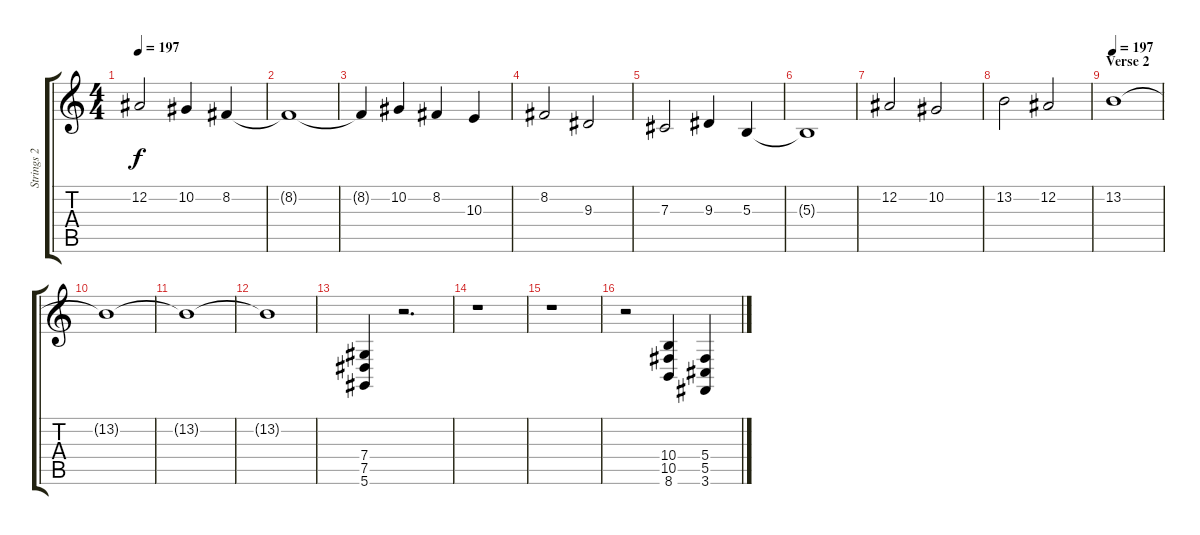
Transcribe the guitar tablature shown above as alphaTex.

\track ("Strings 2" "Strings 2") {instrument stringensemble1}
\staff {score tabs}
\tuning (Eb4 Bb3 Gb3 Db3 Ab2 Eb2) {hide}
\ts (4 4)
\tempo 197
\clef g2
\ks c
12.2.2{dy f} 10.2.4 8.2.4 |
8.2{t}.1 |
8.2{t}.4 10.2.4 8.2.4 10.3.4 |
8.2.2 9.3.2 |
7.3.2 9.3.4 5.3.4 |
5.3{t}.1 |
12.2.2 10.2.2 |
13.2.2 12.2.2 |
\section ("" "Verse 2")
\tempo 197
13.2.1 |
13.2{t}.1 |
13.2{t}.1 |
13.2{t}.1{volume 0} |
(7.4 7.5 5.6).4 r.2{d} |
r.1 |
r.1 |
r.2 (10.4 10.5 8.6).4 (5.4 5.5 3.6).4
